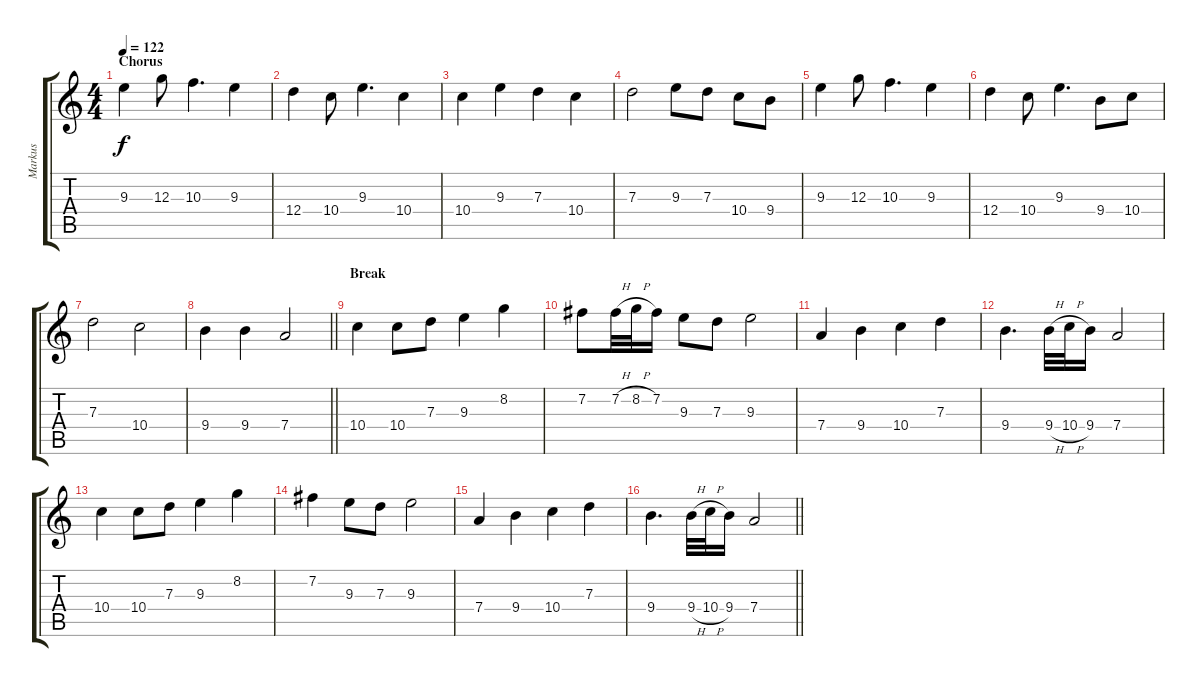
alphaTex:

\track ("Markus" "Markus") {instrument distortionguitar}
\staff {score tabs}
\tuning (E4 B3 G3 D3 A2 E2) {hide}
\ts (4 4)
\section ("" "Chorus")
\tempo 122
\clef g2
\ks c
9.3.4{dy f volume 9} 12.3.8 10.3.4{d} 9.3.4 |
12.4.4 10.4.8 9.3.4{d} 10.4.4 |
10.4.4 9.3.4 7.3.4 10.4.4 |
7.3.2 9.3.8 7.3.8 10.4.8 9.4.8 |
9.3.4 12.3.8 10.3.4{d} 9.3.4 |
12.4.4 10.4.8 9.3.4{d} 9.4.8 10.4.8 |
7.3.2 10.4.2 |
\barLineRight lightlight
9.4.4 9.4.4 7.4.2 |
\section ("" "Break")
10.4.4 10.4.8 7.3.8 9.3.4 8.2.4 |
7.2.8 7.2{h}.32 8.2{h}.32 7.2.16 9.3.8 7.3.8 9.3.2 |
7.4.4 9.4.4 10.4.4 7.3.4 |
9.4.4{d} 9.4{h}.32 10.4{h}.32 9.4.16 7.4.2 |
10.4.4 10.4.8 7.3.8 9.3.4 8.2.4 |
7.2.4 9.3.8 7.3.8 9.3.2 |
7.4.4 9.4.4 10.4.4 7.3.4 |
\barLineRight lightlight
9.4.4{d} 9.4{h}.32 10.4{h}.32 9.4.16 7.4.2
